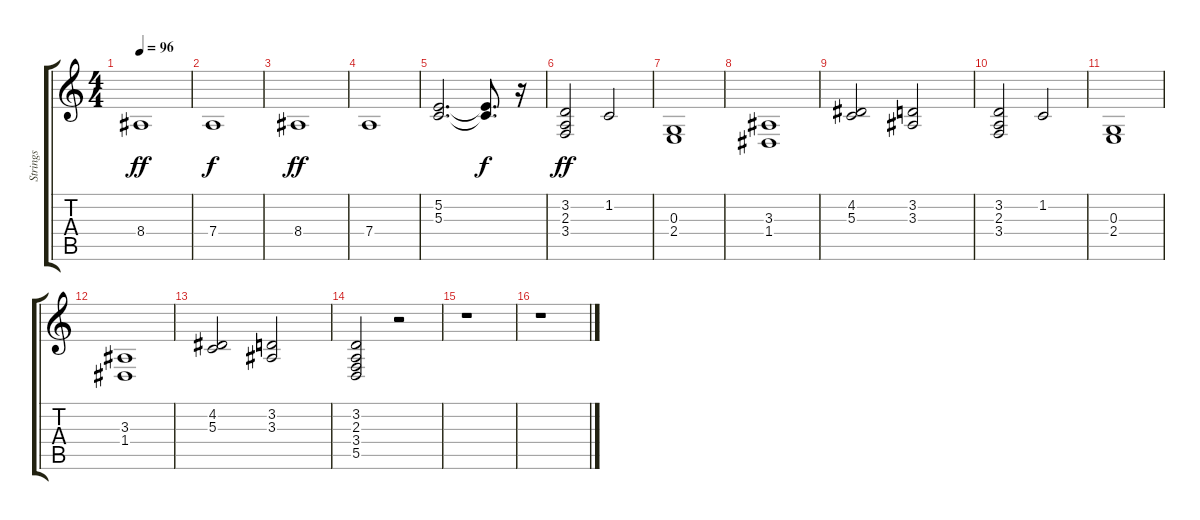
\track ("Strings" "Strings") {instrument stringensemble2}
\staff {score tabs}
\tuning (E4 B3 G3 D3 A2 E2) {hide}
\ts (4 4)
\tempo 96
\clef g2
\ks c
8.4.1{dy ff} |
7.4.1{dy f} |
8.4.1{dy ff} |
7.4.1 |
(5.2 5.3).2{d} (5.2{t} 5.3{t}).8{d dy f} r.16 |
(3.2 2.3 3.4).2{dy ff} 1.2.2 |
(0.3 2.4).1 |
(3.3 1.4).1 |
(4.2 5.3).2 (3.2 3.3).2 |
(3.2 2.3 3.4).2 1.2.2 |
(0.3 2.4).1 |
(3.3 1.4).1 |
(4.2 5.3).2 (3.2 3.3).2 |
(3.2 2.3 3.4 5.5).2 r.2 |
r.1 |
r.1
